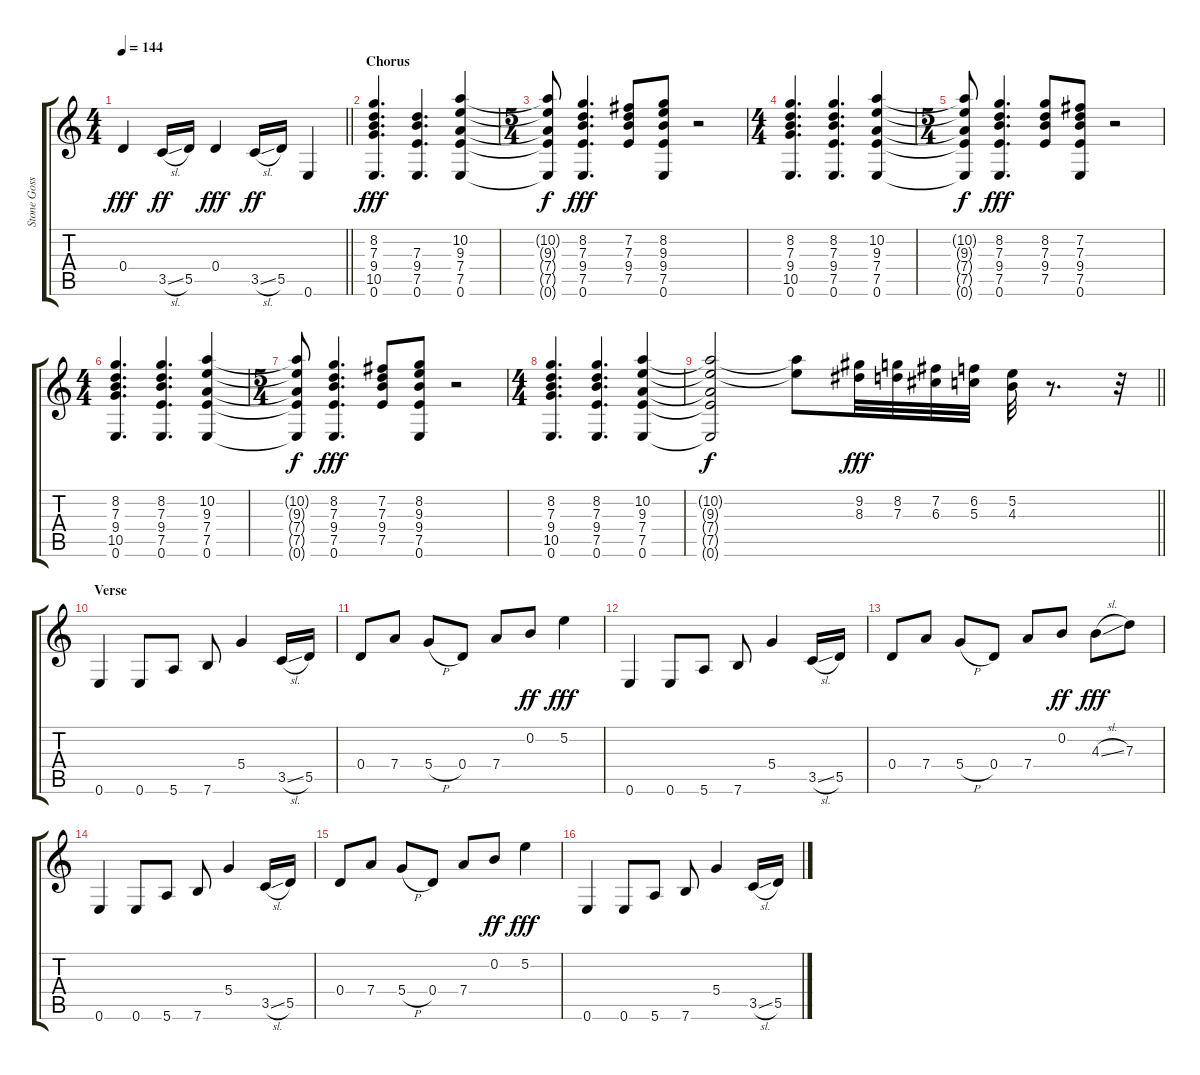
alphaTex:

\track ("Stone Gossard" "Stone Goss") {instrument overdrivenguitar}
\staff {score tabs}
\tuning (E4 B3 G3 D3 A2 E2) {hide}
\ts (4 4)
\tempo 144
\clef g2
\barLineRight lightlight
\ks c
0.4.4{dy fff} 3.5{sl}.16{dy ff} 5.5.16 0.4.4{dy fff} 3.5{sl}.16{dy ff} 5.5.16 0.6.4 |
\section ("" "Chorus")
(8.2 7.3 9.4 10.5 0.6).4{d dy fff} (7.3 9.4 7.5 0.6).4{d} (10.2 9.3 7.4 7.5 0.6).4 |
\ts (5 4)
(10.2{t} 9.3{t} 7.4{t} 7.5{t} 0.6{t}).8{dy f} (8.2 7.3 9.4 7.5 0.6).4{d dy fff} (7.2 7.3 9.4 7.5).8 (8.2 9.3 9.4 7.5 0.6).8 r.2 |
\ts (4 4)
(8.2 7.3 9.4 10.5 0.6).4{d} (8.2 7.3 9.4 7.5 0.6).4{d} (10.2 9.3 7.4 7.5 0.6).4 |
\ts (5 4)
(10.2{t} 9.3{t} 7.4{t} 7.5{t} 0.6{t}).8{dy f} (8.2 7.3 9.4 7.5 0.6).4{d dy fff} (8.2 7.3 9.4 7.5).8 (7.2 7.3 9.4 7.5 0.6).8 r.2 |
\ts (4 4)
(8.2 7.3 9.4 10.5 0.6).4{d} (8.2 7.3 9.4 7.5 0.6).4{d} (10.2 9.3 7.4 7.5 0.6).4 |
\ts (5 4)
(10.2{t} 9.3{t} 7.4{t} 7.5{t} 0.6{t}).8{dy f} (8.2 7.3 9.4 7.5 0.6).4{d dy fff} (7.2 7.3 9.4 7.5).8 (8.2 9.3 9.4 7.5 0.6).8 r.2 |
\ts (4 4)
(8.2 7.3 9.4 10.5 0.6).4{d} (8.2 7.3 9.4 7.5 0.6).4{d} (10.2 9.3 7.4 7.5 0.6).4 |
\barLineRight lightlight
(10.2{t} 9.3{t} 7.4{t} 7.5{t} 0.6{t}).2{dy f} (10.2{t} 9.3{t}).8 (9.2 8.3).32{dy fff} (8.2 7.3).32 (7.2 6.3).32 (6.2 5.3).32 (5.2 4.3).32 r.8{d} r.32 |
\section ("" "Verse")
0.6.4 0.6.8 5.6.8 7.6.8 5.4.4 3.5{sl}.16 5.5.16 |
0.4.8 7.4.8 5.4{h}.8 0.4.8 7.4.8 0.2.8{dy ff} 5.2.4{dy fff} |
0.6.4 0.6.8 5.6.8 7.6.8 5.4.4 3.5{sl}.16 5.5.16 |
0.4.8 7.4.8 5.4{h}.8 0.4.8 7.4.8 0.2.8{dy ff} 4.3{sl}.8{dy fff} 7.3.8 |
0.6.4 0.6.8 5.6.8 7.6.8 5.4.4 3.5{sl}.16 5.5.16 |
0.4.8 7.4.8 5.4{h}.8 0.4.8 7.4.8 0.2.8{dy ff} 5.2.4{dy fff} |
0.6.4 0.6.8 5.6.8 7.6.8 5.4.4 3.5{sl}.16 5.5.16
